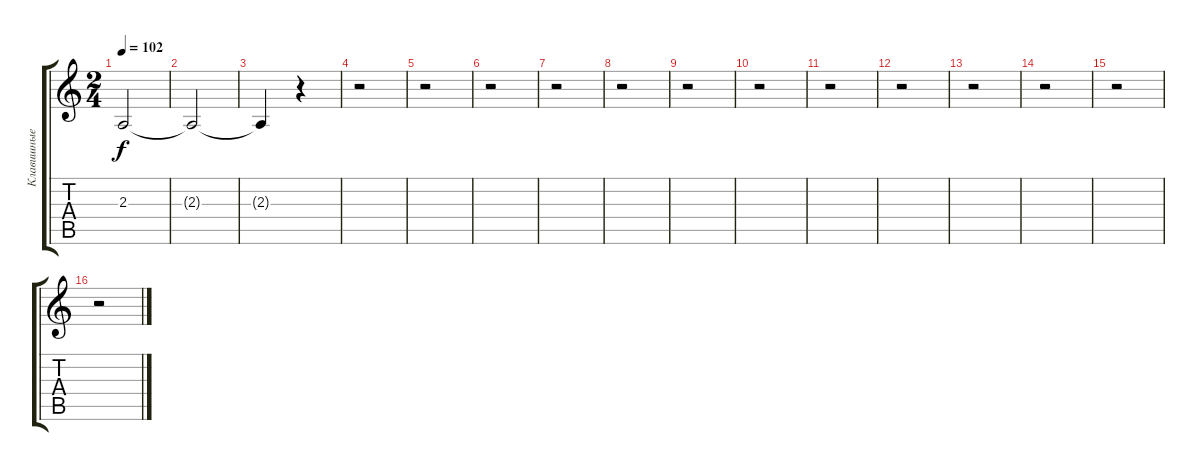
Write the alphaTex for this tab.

\track ("Клавишные" "Клавишные") {instrument stringensemble1}
\staff {score tabs}
\tuning (E4 B3 G3 D3 A2 E2) {hide}
\ts (2 4)
\tempo 102
\clef g2
\ks c
2.3{t}.2{dy f} |
2.3{t}.2 |
2.3{t}.4 r.4 |
r.2 |
r.2 |
r.2 |
r.2 |
r.2 |
r.2 |
r.2 |
r.2 |
r.2 |
r.2 |
r.2 |
r.2 |
r.2
